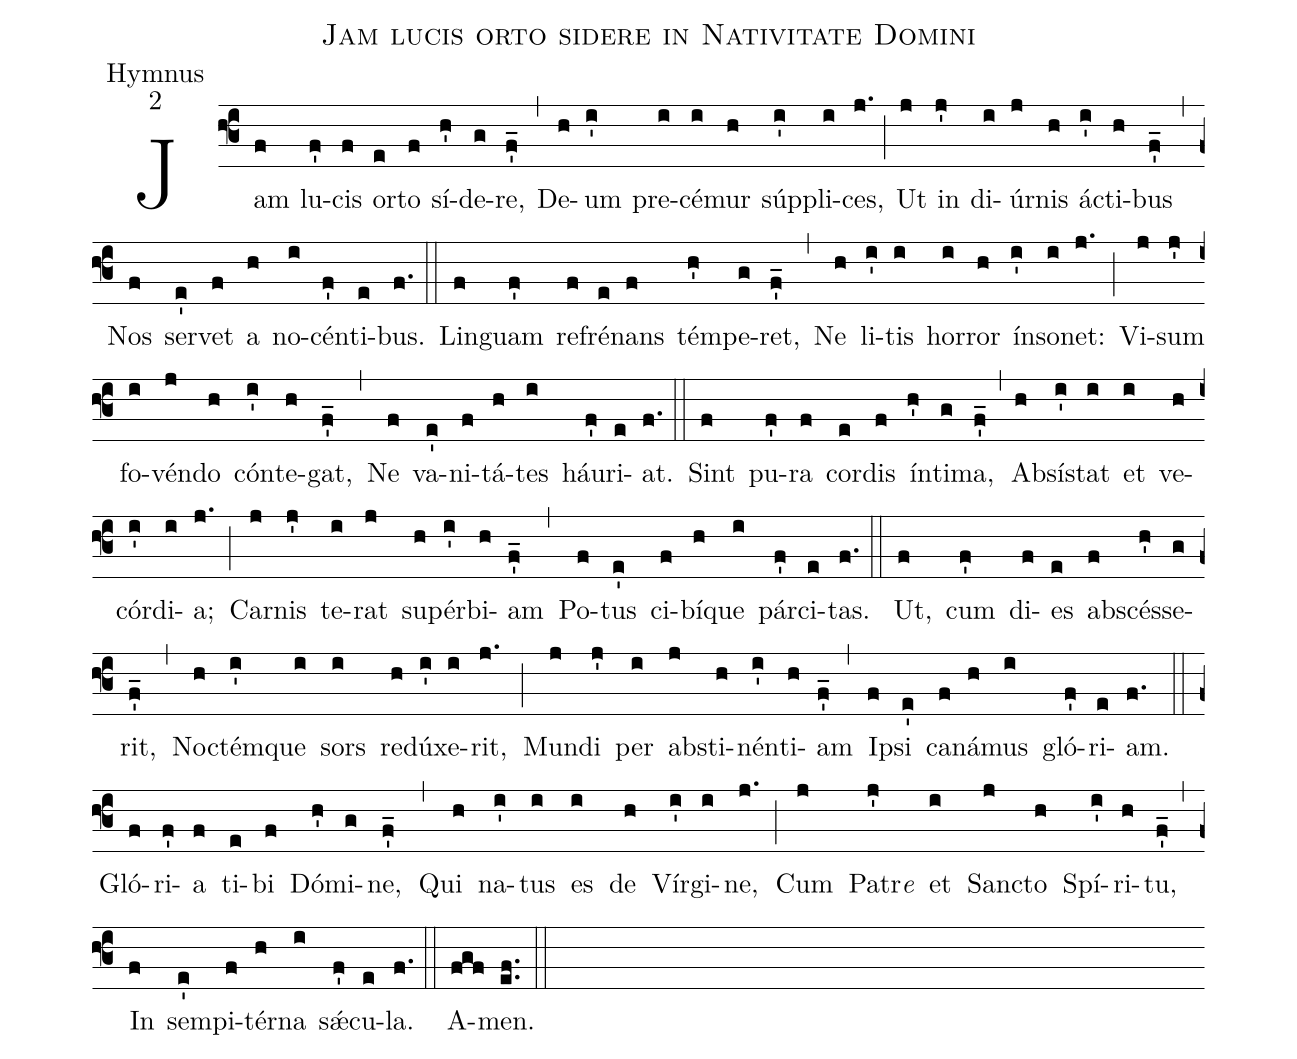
name:Jam lucis orto sidere in Nativitate Domini;
office-part:Hymnus;
mode:2;
%%
(f3)Jam(f) lu(f')cis(f) or(e)to(f) sí(h')de(g)re,(f_') (,) De(h)um(i') pre(i)cé(i)mur(h) súp(i')pli(i)ces,(j.) (;) Ut(j) in(j') di(i)úr(j)nis(h) ác(i')ti(h)bus(f_') (,) Nos(f) ser(e')vet(f) a(h) no(i)cén(f')ti(e)bus.(f.) (::)
Lin(f)guam(f') re(f)fré(e)nans(f) tém(h')pe(g)ret,(f_') (,)
Ne(h) li(i')tis(i) hor(i)ror(h) ín(i')so(i)net:(j.) (;)
Vi(j)sum(j') fo(i)vén(j)do(h) cón(i')te(h)gat,(f_') (,)
Ne(f) va(e')ni(f)tá(h)tes(i) háu(f')ri(e)at.(f.) (::)

Sint(f) pu(f')ra(f) cor(e)dis(f) ín(h')ti(g)ma,(f_') (,)
Ab(h)sís(i')tat(i) et(i) ve(h)cór(i')di(i)a;(j.) (;)
Car(j)nis(j') te(i)rat(j) su(h)pér(i')bi(h)am(f_') (,)
Po(f)tus(e') ci(f)bí(h)que(i) pár(f')ci(e)tas.(f.) (::)

Ut,(f) cum(f') di(f)es(e) ab(f)scés(h')se(g)rit,(f_') (,)
Noc(h)tém(i')que(i) sors(i) re(h)dú(i')xe(i)rit,(j.) (;)
Mun(j)di(j') per(i) abs(j)ti(h)nén(i')ti(h)am(f_') (,)
Ip(f)si(e') ca(f)ná(h)mus(i) gló(f')ri(e)am.(f.) (::)

Gló(f)ri(f')a(f) ti(e)bi(f) Dó(h')mi(g)ne,(f_') (,)
Qui(h) na(i')tus(i) es(i) de(h) Vír(i')gi(i)ne,(j.) (;)
Cum(j) Patr<i>e</i>(j') et(i) Sanc(j)to(h) Spí(i')ri(h)tu,(f_') (,)
In(f) sem(e')pi(f)tér(h)na(i) sǽ(f')cu(e)la.(f.) (::)
A(fgf)men.(ef..) (::)
